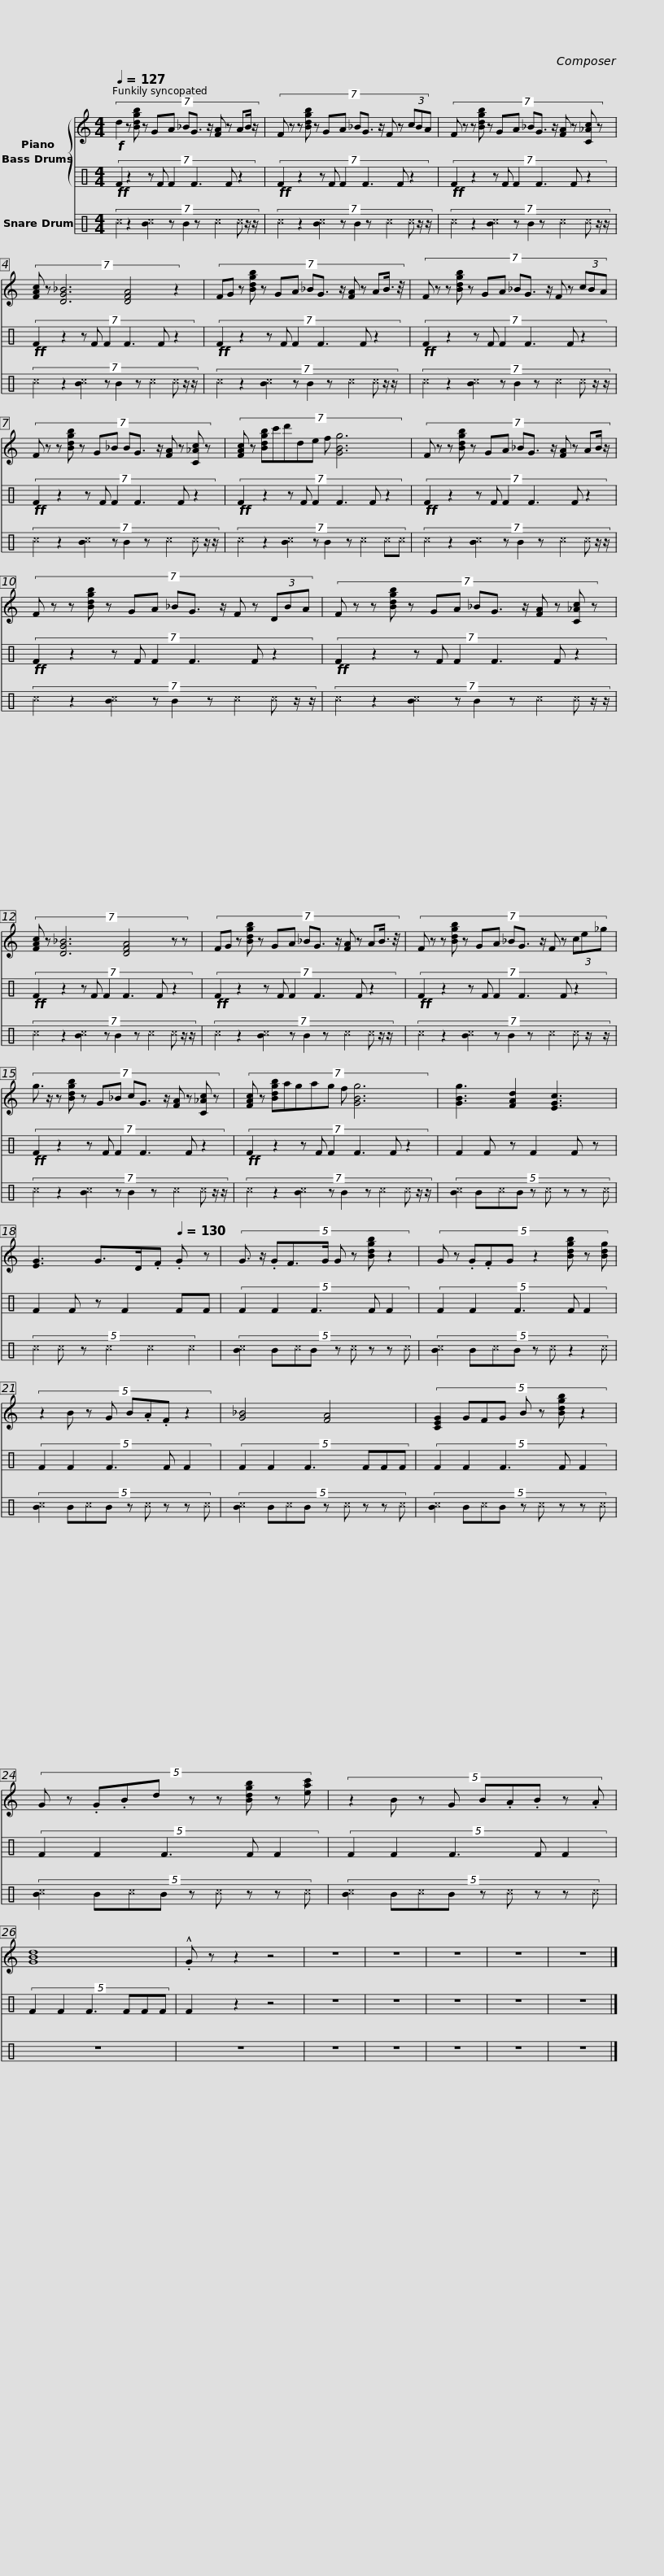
X:1
%%score { 1 2 } 3
L:1/8
Q:1/4=127
M:4/4
I:linebreak $
K:C
V:1 treble
V:2 perc
K:none
V:3 perc
K:none
V:1
!f! (7:4:14d2 z [Bdgb] z GA _BG3/2 z/ [FA] z AB/ z/ | (7:4:15F z z [Bdgb] z GA _BG3/2 z/ F z (3cBA |$ (7:4:14F z z [Bdgb] z GA _BG3/2 z/ [FA] z [C_Ac] z | (7:4:5[FAc] z [DG_B]6 [DFA]4 z2 |$ (7:4:15FG z [Bdgb] z GA _BG3/2 z/ [FA] z AB3/4 z/4 | %5
 (7:4:15F z z [Bdgb] z GA _BG3/2 z/ F z (3cBA |$ (7:4:14F z z [Bdgb] z G_B BG3/2 z/ [FA] z [C_Ac] z | (7:4:9[FAc] z [Bdgb]c'd'de f [GBg]6 |$ (7:4:15F z z [Bdgb] z GA _BG3/2 z/ [FA] z AB/ z/ | (7:4:15F z z [Bdgb] z GA _BG3/2 z/ F z (3DBA |$ %10
 (7:4:14F z z [Bdgb] z GA _BG3/2 z/ [FA] z [C_Ac] z | (7:4:6[FAc] z [DG_B]6 [DFA]4 z z |$ (7:4:15FG z [Bdgb] z GA _BG3/2 z/ [FA] z AB3/4 z/4 | (7:4:15F z z [Bdgb] z GA _BG3/2 z/ F z (3ce_g |$ (7:4:14g3/2 z/ z [Bdgb] z G_B cG3/2 z/ [FA] z [C_Ac] z | %15
 (7:4:9[FAc] z [Bdgb]agag f [GBg]6 |$ [GBg]3 [FAd]2 [EGc]3 | [EG]3 G>D.F[Q:1/4=130] .G z | (5:4:9G3/2 z/ .GF3/2G/ G z [Bdgb] z2 |$ (5:4:9G z .G.FG z2 [Bdgb] z [Bdg] | %20
 (5:4:8z2 B z G B.A.F z2 | [G_B]4 [FA]4 |$ (5:4:8[CEG]2 GFG B z [Bdgb] z2 | (5:4:10G z .G.Bd z z [Bdgb] z [eac'] |$ (5:4:9z2 B z G B.A.B z .A | %25
 [GBd]8 | .!^!G z z2 z4 | z8 | z8 | z8 | %30
 z8 | z8 |] %32
V:2
!ff! (7:4:8F2 z2 z F F2 F3 F z2 |!ff! (7:4:8F2 z2 z F F2 F3 F z2 |$!ff! (7:4:8F2 z2 z F F2 F3 F z2 |!ff! (7:4:8F2 z2 z F F2 F3 F z2 |$!ff! (7:4:8F2 z2 z F F2 F3 F z2 | %5
!ff! (7:4:8F2 z2 z F F2 F3 F z2 |$!ff! (7:4:8F2 z2 z F F2 F3 F z2 |!ff! (7:4:8F2 z2 z F F2 F3 F z2 |$!ff! (7:4:8F2 z2 z F F2 F3 F z2 |!ff! (7:4:8F2 z2 z F F2 F3 F z2 |$ %10
!ff! (7:4:8F2 z2 z F F2 F3 F z2 |!ff! (7:4:8F2 z2 z F F2 F3 F z2 |$!ff! (7:4:8F2 z2 z F F2 F3 F z2 |!ff! (7:4:8F2 z2 z F F2 F3 F z2 |$!ff! (7:4:8F2 z2 z F F2 F3 F z2 | %15
!ff! (7:4:8F2 z2 z F F2 F3 F z2 |$ F2 F z F2 F z | F2 F z F2 FF | (5:4:5F2 F2 F3 F F2 |$ (5:4:5F2 F2 F3 F F2 | %20
 (5:4:5F2 F2 F3 F F2 | (5:4:6F2 F2 F3 FFF |$ (5:4:5F2 F2 F3 F F2 | (5:4:5F2 F2 F3 F F2 |$ (5:4:5F2 F2 F3 F F2 | %25
 (5:4:6F2 F2 F3 FFF | F2 z2 z4 | z8 | z8 | z8 | %30
 z8 | z8 |] %32
V:3
 (7:4:10^c2 z2 [B^c]2 z B2 z ^c2 ^c z/ z/ | (7:4:10^c2 z2 [B^c]2 z B2 z ^c2 ^c z/ z/ |$ (7:4:10^c2 z2 [B^c]2 z B2 z ^c2 ^c z/ z/ | (7:4:10^c2 z2 [B^c]2 z B2 z ^c2 ^c z/ z/ |$ (7:4:10^c2 z2 [B^c]2 z B2 z ^c2 ^c z/ z/ | %5
 (7:4:10^c2 z2 [B^c]2 z B2 z ^c2 ^c z/ z/ |$ (7:4:10^c2 z2 [B^c]2 z B2 z ^c2 ^c z/ z/ | (7:4:9^c2 z2 [B^c]2 z B2 z ^c2 ^c^c |$ (7:4:10^c2 z2 [B^c]2 z B2 z ^c2 ^c z/ z/ | (7:4:10^c2 z2 [B^c]2 z B2 z ^c2 ^c z/ z/ |$ %10
 (7:4:10^c2 z2 [B^c]2 z B2 z ^c2 ^c z/ z/ | (7:4:10^c2 z2 [B^c]2 z B2 z ^c2 ^c z/ z/ |$ (7:4:10^c2 z2 [B^c]2 z B2 z ^c2 ^c z/ z/ | (7:4:10^c2 z2 [B^c]2 z B2 z ^c2 ^c z/ z/ |$ (7:4:10^c2 z2 [B^c]2 z B2 z ^c2 ^c z/ z/ | %15
 (7:4:10^c2 z2 [B^c]2 z B2 z ^c2 ^c z/ z/ |$ (5:4:9[B^c]2 B^cB z ^c z z ^c | (5:4:6^c2 ^c z ^c2 ^c2 ^c2 | (5:4:9[B^c]2 B^cB z ^c z z ^c |$ (5:4:8[B^c]2 B^cB z ^c z2 ^c | %20
 (5:4:9[B^c]2 B^cB z ^c z z ^c | (5:4:9[B^c]2 B^cB z ^c z z ^c |$ (5:4:9[B^c]2 B^cB z ^c z z ^c | (5:4:9[B^c]2 B^cB z ^c z z ^c |$ (5:4:9[B^c]2 B^cB z ^c z z ^c | %25
 z8 | z8 | z8 | z8 | z8 | %30
 z8 | z8 |] %32
